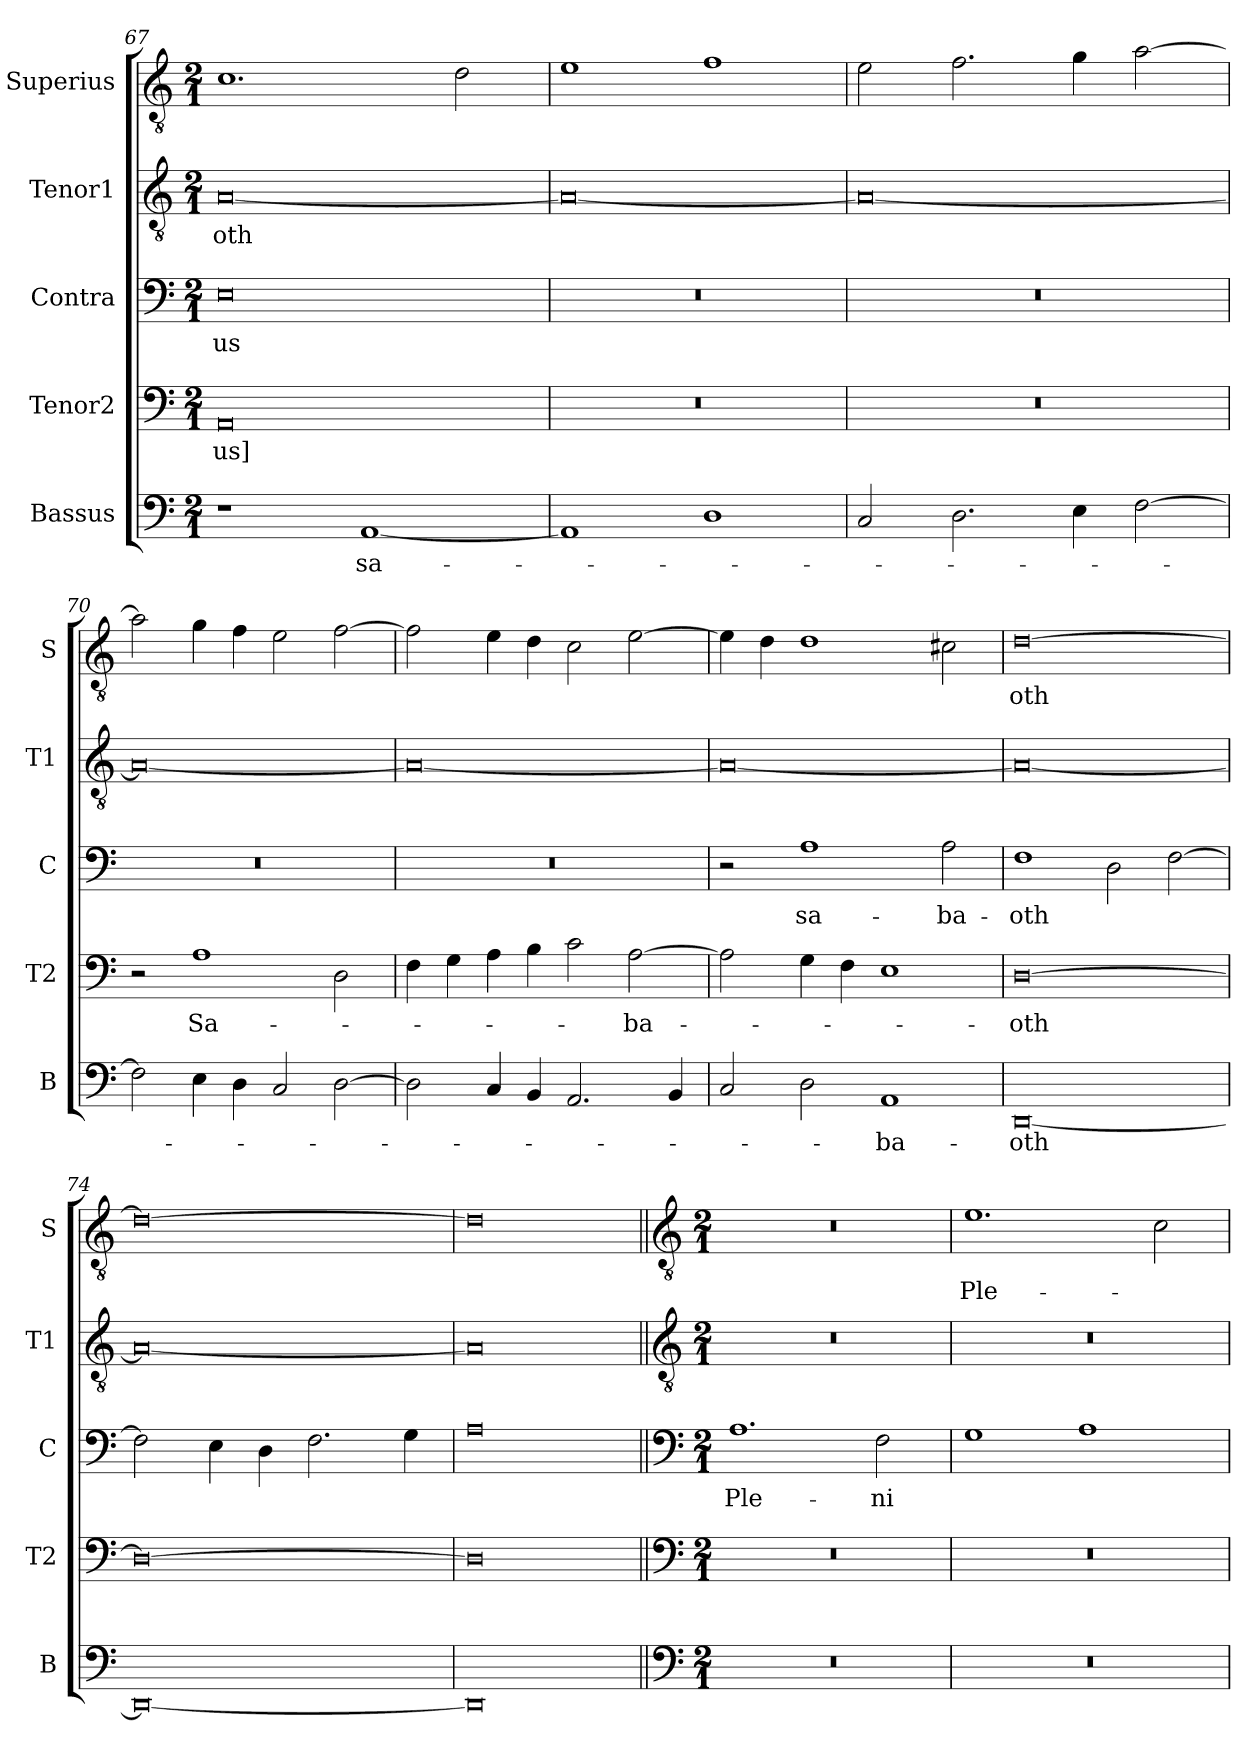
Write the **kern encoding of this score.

**kern	**text	**kern	**text	**kern	**text	**kern	**text	**kern	**text
*part5	*part5	*part4	*part4	*part3	*part3	*part2	*part2	*part1	*part1
*staff5	*staff5	*staff4	*staff4	*staff3	*staff3	*staff2	*staff2	*staff1	*staff1
*I"Bassus	*	*I"Tenor2	*	*I"Contra	*	*I"Tenor1	*	*I"Superius	*
*I'B	*	*I'T2	*	*I'C	*	*I'T1	*	*I'S	*
*clefF4	*	*clefF4	*	*clefF4	*	*clefGv2	*	*clefGv2	*
*k[]	*	*k[]	*	*k[]	*	*k[]	*	*k[]	*
*M2/1	*	*M2/1	*	*M2/1	*	*M2/1	*	*M2/1	*
=67	=67	=67	=67	=67	=67	=67	=67	=67	=67
1r	.	0AA	-us]	0E	-us	[0A	-oth	1.c	.
[1AA	sa-	.	.	.	.	.	.	.	.
.	.	.	.	.	.	.	.	2d\	.
=68	=68	=68	=68	=68	=68	=68	=68	=68	=68
1AA]	.	0r	.	0r	.	0A_	.	1e	.
1D	.	.	.	.	.	.	.	1f	.
=69	=69	=69	=69	=69	=69	=69	=69	=69	=69
2C/	.	0r	.	0r	.	0A_	.	2e\	.
2.D\	.	.	.	.	.	.	.	2.f\	.
4E\	.	.	.	.	.	.	.	4g\	.
[2F\	.	.	.	.	.	.	.	[2a\	.
=70	=70	=70	=70	=70	=70	=70	=70	=70	=70
2F\]	.	2r	.	0r	.	0A_	.	2a\]	.
4E\	.	1A	Sa-	.	.	.	.	4g\	.
4D\	.	.	.	.	.	.	.	4f\	.
2C/	.	.	.	.	.	.	.	2e\	.
[2D\	.	2D\	.	.	.	.	.	[2f\	.
=71	=71	=71	=71	=71	=71	=71	=71	=71	=71
2D\]	.	4F\	.	0r	.	0A_	.	2f\]	.
.	.	4G\	.	.	.	.	.	.	.
4C/	.	4A\	.	.	.	.	.	4e\	.
4BB/	.	4B\	.	.	.	.	.	4d\	.
2.AA/	.	2c\	.	.	.	.	.	2c\	.
.	.	[2A\	-ba-	.	.	.	.	[2e\	.
4BB/	.	.	.	.	.	.	.	.	.
=72	=72	=72	=72	=72	=72	=72	=72	=72	=72
2C/	.	2A\]	.	2r	.	0A_	.	4e\]	.
.	.	.	.	.	.	.	.	4d\	.
2D\	.	4G\	.	1A	sa-	.	.	1d	.
.	.	4F\	.	.	.	.	.	.	.
1AA	-ba-	1E	.	.	.	.	.	.	.
.	.	.	.	2A\	-ba-	.	.	2c#X\	.
=73	=73	=73	=73	=73	=73	=73	=73	=73	=73
[0DD	-oth	[0D	-oth	1F	-oth	0A_	.	[0d	-oth
.	.	.	.	2D\	.	.	.	.	.
.	.	.	.	[2F\	.	.	.	.	.
=74	=74	=74	=74	=74	=74	=74	=74	=74	=74
0DD_	.	0D_	.	2F\]	.	0A_	.	0d_	.
.	.	.	.	4E\	.	.	.	.	.
.	.	.	.	4D\	.	.	.	.	.
.	.	.	.	2.F\	.	.	.	.	.
.	.	.	.	4G\	.	.	.	.	.
=75	=75	=75	=75	=75	=75	=75	=75	=75	=75
0DD]	.	0D]	.	0A	.	0A]	.	0d]	.
!!LO:LB:g=z
=76||	=76||	=76||	=76||	=76||	=76||	=76||	=76||	=76||	=76||
*clefF4	*	*clefF4	*	*clefF4	*	*clefGv2	*	*clefGv2	*
*k[]	*	*k[]	*	*k[]	*	*k[]	*	*k[]	*
*M2/1	*	*M2/1	*	*M2/1	*	*M2/1	*	*M2/1	*
0r	.	0r	.	1.A	Ple-	0r	.	0r	.
.	.	.	.	2F\	-ni	.	.	.	.
=77	=77	=77	=77	=77	=77	=77	=77	=77	=77
0r	.	0r	.	1G	.	0r	.	1.e	Ple-
.	.	.	.	1A	.	.	.	.	.
.	.	.	.	.	.	.	.	2c\	.
=	=	=	=	=	=	=	=	=	=
*-	*-	*-	*-	*-	*-	*-	*-	*-	*-
